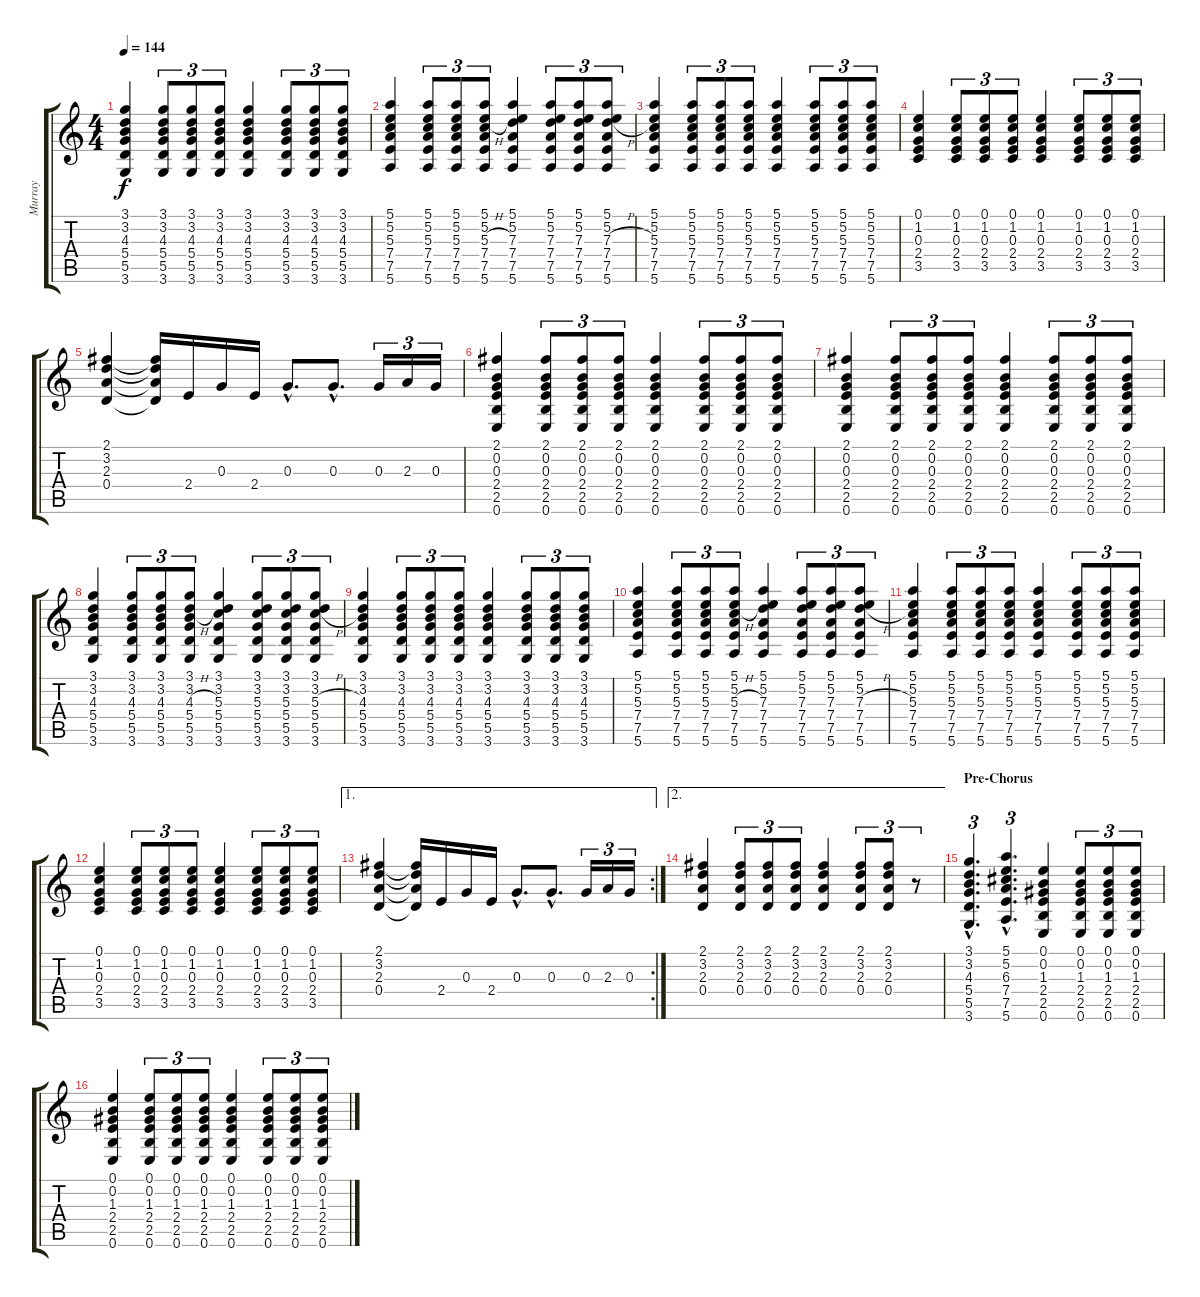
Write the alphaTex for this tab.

\track ("Murray" "Murray") {instrument electricguitarclean}
\staff {score tabs}
\tuning (E4 B3 G3 D3 A2 E2) {hide}
\ts (4 4)
\tempo 144
\clef g2
\ks c
(3.1 3.2 4.3 5.4 5.5 3.6).4{dy f} (3.1 3.2 4.3 5.4 5.5 3.6).8{tu (3 2)} (3.1 3.2 4.3 5.4 5.5 3.6).8{tu (3 2)} (3.1 3.2 4.3 5.4 5.5 3.6).8{tu (3 2)} (3.1 3.2 4.3 5.4 5.5 3.6).4 (3.1 3.2 4.3 5.4 5.5 3.6).8{tu (3 2)} (3.1 3.2 4.3 5.4 5.5 3.6).8{tu (3 2)} (3.1 3.2 4.3 5.4 5.5 3.6).8{tu (3 2)} |
(5.1 5.2 5.3 7.4 7.5 5.6).4 (5.1 5.2 5.3 7.4 7.5 5.6).8{tu (3 2)} (5.1 5.2 5.3 7.4 7.5 5.6).8{tu (3 2)} (5.1 5.2 5.3{h} 7.4 7.5 5.6).8{tu (3 2)} (5.1 5.2 7.3 7.4 7.5 5.6).4 (5.1 5.2 7.3 7.4 7.5 5.6).8{tu (3 2)} (5.1 5.2 7.3 7.4 7.5 5.6).8{tu (3 2)} (5.1 5.2 7.3{h} 7.4 7.5 5.6).8{tu (3 2)} |
(5.1 5.2 5.3 7.4 7.5 5.6).4 (5.1 5.2 5.3 7.4 7.5 5.6).8{tu (3 2)} (5.1 5.2 5.3 7.4 7.5 5.6).8{tu (3 2)} (5.1 5.2 5.3 7.4 7.5 5.6).8{tu (3 2)} (5.1 5.2 5.3 7.4 7.5 5.6).4 (5.1 5.2 5.3 7.4 7.5 5.6).8{tu (3 2)} (5.1 5.2 5.3 7.4 7.5 5.6).8{tu (3 2)} (5.1 5.2 5.3 7.4 7.5 5.6).8{tu (3 2)} |
(0.1 1.2 0.3 2.4 3.5).4 (0.1 1.2 0.3 2.4 3.5).8{tu (3 2)} (0.1 1.2 0.3 2.4 3.5).8{tu (3 2)} (0.1 1.2 0.3 2.4 3.5).8{tu (3 2)} (0.1 1.2 0.3 2.4 3.5).4 (0.1 1.2 0.3 2.4 3.5).8{tu (3 2)} (0.1 1.2 0.3 2.4 3.5).8{tu (3 2)} (0.1 1.2 0.3 2.4 3.5).8{tu (3 2)} |
(2.1 3.2 2.3 0.4).4 (2.1{t} 3.2{t} 2.3{t} 0.4{t}).16 2.4.16 0.3.16 2.4.16 0.3{hac}.8{d} 0.3{hac}.8{d} 0.3.16{tu (3 2)} 2.3.16{tu (3 2)} 0.3.16{tu (3 2)} |
(2.1 0.2 0.3 2.4 2.5 0.6).4 (2.1 0.2 0.3 2.4 2.5 0.6).8{tu (3 2)} (2.1 0.2 0.3 2.4 2.5 0.6).8{tu (3 2)} (2.1 0.2 0.3 2.4 2.5 0.6).8{tu (3 2)} (2.1 0.2 0.3 2.4 2.5 0.6).4 (2.1 0.2 0.3 2.4 2.5 0.6).8{tu (3 2)} (2.1 0.2 0.3 2.4 2.5 0.6).8{tu (3 2)} (2.1 0.2 0.3 2.4 2.5 0.6).8{tu (3 2)} |
(2.1 0.2 0.3 2.4 2.5 0.6).4 (2.1 0.2 0.3 2.4 2.5 0.6).8{tu (3 2)} (2.1 0.2 0.3 2.4 2.5 0.6).8{tu (3 2)} (2.1 0.2 0.3 2.4 2.5 0.6).8{tu (3 2)} (2.1 0.2 0.3 2.4 2.5 0.6).4 (2.1 0.2 0.3 2.4 2.5 0.6).8{tu (3 2)} (2.1 0.2 0.3 2.4 2.5 0.6).8{tu (3 2)} (2.1 0.2 0.3 2.4 2.5 0.6).8{tu (3 2)} |
(3.1 3.2 4.3 5.4 5.5 3.6).4 (3.1 3.2 4.3 5.4 5.5 3.6).8{tu (3 2)} (3.1 3.2 4.3 5.4 5.5 3.6).8{tu (3 2)} (3.1 3.2 4.3{h} 5.4 5.5 3.6).8{tu (3 2)} (3.1 3.2 5.3 5.4 5.5 3.6).4 (3.1 3.2 5.3 5.4 5.5 3.6).8{tu (3 2)} (3.1 3.2 5.3 5.4 5.5 3.6).8{tu (3 2)} (3.1 3.2 5.3{h} 5.4 5.5 3.6).8{tu (3 2)} |
(3.1 3.2 4.3 5.4 5.5 3.6).4 (3.1 3.2 4.3 5.4 5.5 3.6).8{tu (3 2)} (3.1 3.2 4.3 5.4 5.5 3.6).8{tu (3 2)} (3.1 3.2 4.3 5.4 5.5 3.6).8{tu (3 2)} (3.1 3.2 4.3 5.4 5.5 3.6).4 (3.1 3.2 4.3 5.4 5.5 3.6).8{tu (3 2)} (3.1 3.2 4.3 5.4 5.5 3.6).8{tu (3 2)} (3.1 3.2 4.3 5.4 5.5 3.6).8{tu (3 2)} |
(5.1 5.2 5.3 7.4 7.5 5.6).4 (5.1 5.2 5.3 7.4 7.5 5.6).8{tu (3 2)} (5.1 5.2 5.3 7.4 7.5 5.6).8{tu (3 2)} (5.1 5.2 5.3{h} 7.4 7.5 5.6).8{tu (3 2)} (5.1 5.2 7.3 7.4 7.5 5.6).4 (5.1 5.2 7.3 7.4 7.5 5.6).8{tu (3 2)} (5.1 5.2 7.3 7.4 7.5 5.6).8{tu (3 2)} (5.1 5.2 7.3{h} 7.4 7.5 5.6).8{tu (3 2)} |
(5.1 5.2 5.3 7.4 7.5 5.6).4 (5.1 5.2 5.3 7.4 7.5 5.6).8{tu (3 2)} (5.1 5.2 5.3 7.4 7.5 5.6).8{tu (3 2)} (5.1 5.2 5.3 7.4 7.5 5.6).8{tu (3 2)} (5.1 5.2 5.3 7.4 7.5 5.6).4 (5.1 5.2 5.3 7.4 7.5 5.6).8{tu (3 2)} (5.1 5.2 5.3 7.4 7.5 5.6).8{tu (3 2)} (5.1 5.2 5.3 7.4 7.5 5.6).8{tu (3 2)} |
(0.1 1.2 0.3 2.4 3.5).4 (0.1 1.2 0.3 2.4 3.5).8{tu (3 2)} (0.1 1.2 0.3 2.4 3.5).8{tu (3 2)} (0.1 1.2 0.3 2.4 3.5).8{tu (3 2)} (0.1 1.2 0.3 2.4 3.5).4 (0.1 1.2 0.3 2.4 3.5).8{tu (3 2)} (0.1 1.2 0.3 2.4 3.5).8{tu (3 2)} (0.1 1.2 0.3 2.4 3.5).8{tu (3 2)} |
\ae 1
\rc 2
(2.1 3.2 2.3 0.4).4 (2.1{t} 3.2{t} 2.3{t} 0.4{t}).16 2.4.16 0.3.16 2.4.16 0.3{hac}.8{d} 0.3{hac}.8{d} 0.3.16{tu (3 2)} 2.3.16{tu (3 2)} 0.3.16{tu (3 2)} |
\ae 2
(2.1 3.2 2.3 0.4).4 (2.1 3.2 2.3 0.4).8{tu (3 2)} (2.1 3.2 2.3 0.4).8{tu (3 2)} (2.1 3.2 2.3 0.4).8{tu (3 2)} (2.1 3.2 2.3 0.4).4 (2.1 3.2 2.3 0.4).8{tu (3 2)} (2.1 3.2 2.3 0.4).8{tu (3 2)} r.8{tu (3 2)} |
\section ("" "Pre-Chorus")
(3.1{hac} 3.2{hac} 4.3{hac} 5.4{hac} 5.5{hac} 3.6{hac}).4{d tu (3 2)} (5.1{hac} 5.2{hac} 6.3{hac} 7.4{hac} 7.5{hac} 5.6{hac}).4{d tu (3 2)} (0.1 0.2 1.3 2.4 2.5 0.6).4 (0.1 0.2 1.3 2.4 2.5 0.6).8{tu (3 2)} (0.1 0.2 1.3 2.4 2.5 0.6).8{tu (3 2)} (0.1 0.2 1.3 2.4 2.5 0.6).8{tu (3 2)} |
(0.1 0.2 1.3 2.4 2.5 0.6).4 (0.1 0.2 1.3 2.4 2.5 0.6).8{tu (3 2)} (0.1 0.2 1.3 2.4 2.5 0.6).8{tu (3 2)} (0.1 0.2 1.3 2.4 2.5 0.6).8{tu (3 2)} (0.1 0.2 1.3 2.4 2.5 0.6).4 (0.1 0.2 1.3 2.4 2.5 0.6).8{tu (3 2)} (0.1 0.2 1.3 2.4 2.5 0.6).8{tu (3 2)} (0.1 0.2 1.3 2.4 2.5 0.6).8{tu (3 2)}
